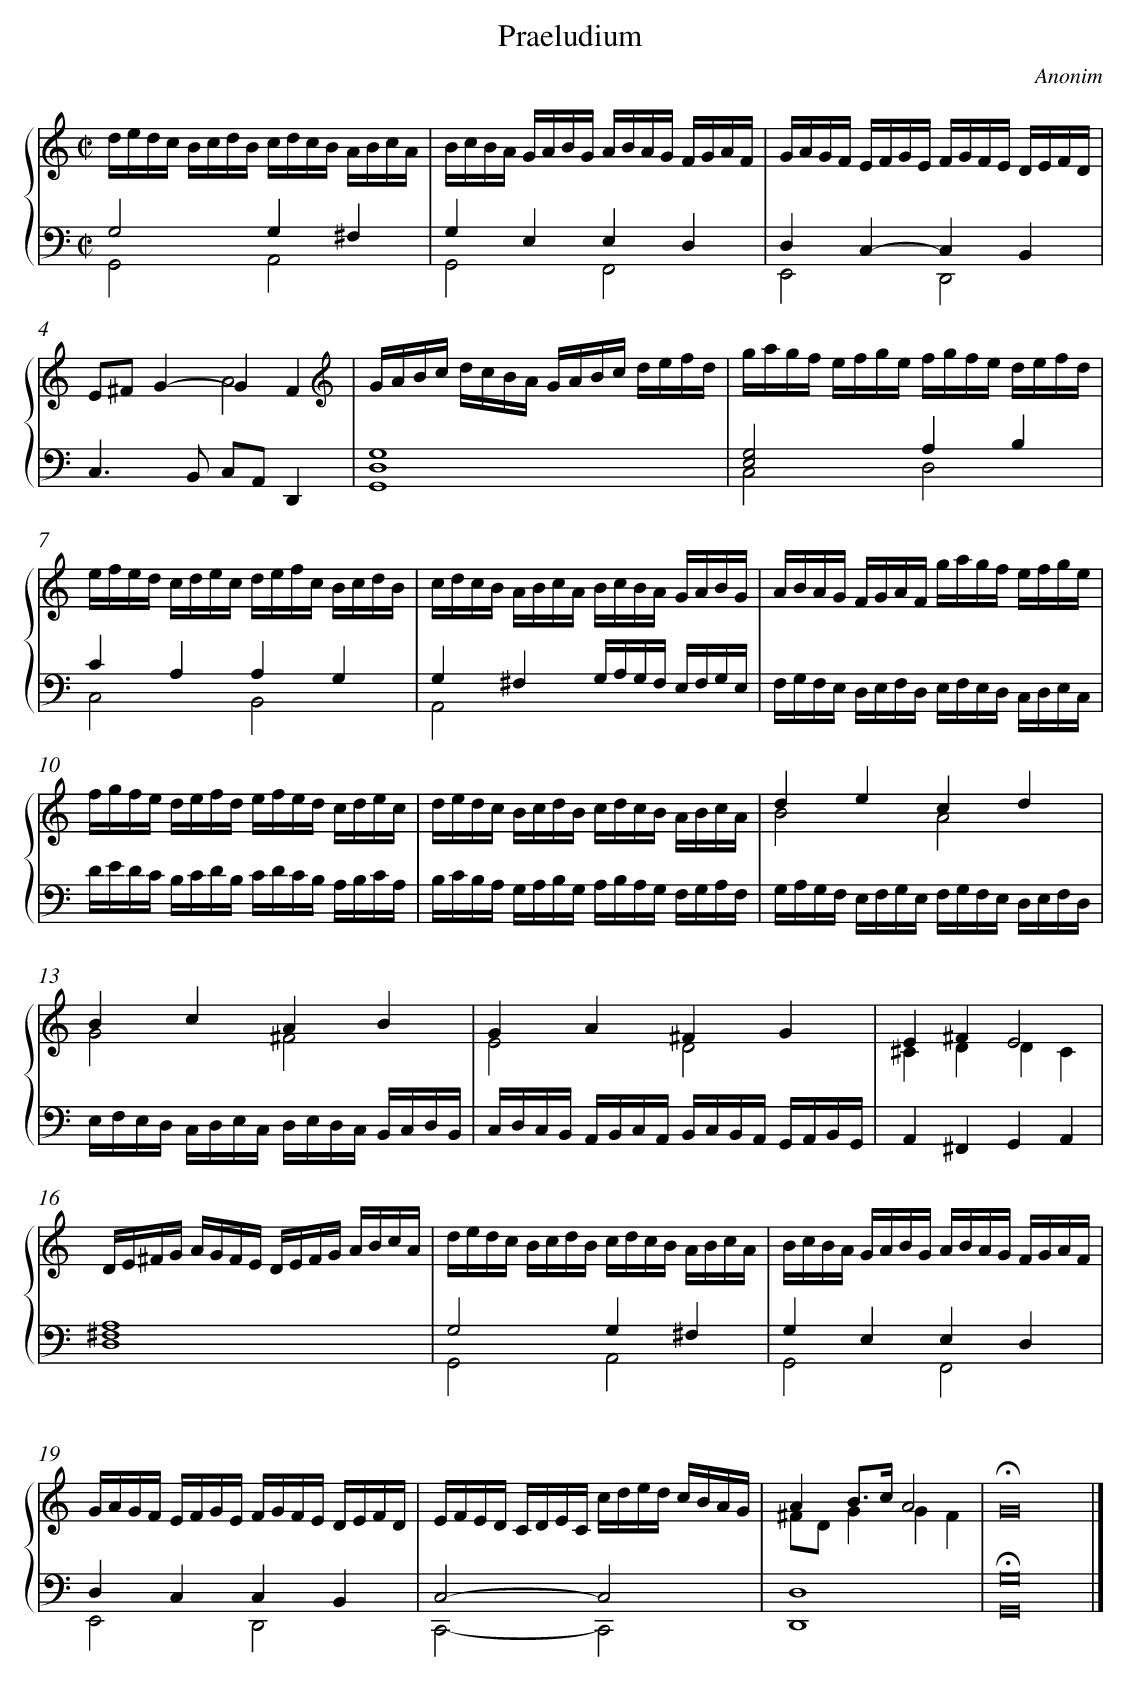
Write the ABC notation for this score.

X:1
T: Praeludium
C: Anonim
L: 1/16
M: C|
%%staves {1 2}
V: 1
V: 2 clef=bass
K: C
[V:1] dedc BcdB cdcB ABcA |
[V:2] G,8G,4^F,4 & G,,8A,,8 |
[V:1] BcBA GABG ABAG FGAF |
[V:2] G,4E,4E,4D,4 & G,,8F,,8 |
[V:1] GAGF EFGE FGFE DEFD |
[V:2] D,4C,4-C,4B,,4 & E,,8D,,8 |
[V:1] E2^F2G4-G4F4 & x8A8 |
[V:2] C,4>B,,4 C,2A,,2D,,4 |
[V:1] [K:clef=treble]GABc dcBA GABc defd |
[V:2] [G,16D,16G,,16] |
[V:1] gagf efge fgfe defd |
[V:2] [G,8E,8]A,4B,4 & C,8D,8 |
[V:1] efed cdec defc BcdB |
[V:2] C4A,4A,4G,4 & C,8B,,8 |
[V:1] cdcB ABcA BcBA GABG |
[V:2] G,4^F,4G,A,G,F, E,F,G,E, & A,,8x8 |
[V:1] ABAG FGAF gagf efge |
[V:2] F,G,F,E, D,E,F,D, E,F,E,D, C,D,E,C, |
[V:1] fgfe defd efed cdec |
[V:2] DEDC B,CDB, CDCB, A,B,CA, |
[V:1] dedc BcdB cdcB ABcA |
[V:2] B,CB,A, G,A,B,G, A,B,A,G, F,G,A,F, |
[V:1] d4e4c4d4 & B8A8 |
[V:2] G,A,G,F, E,F,G,E, F,G,F,E, D,E,F,D, |
[V:1] B4c4A4B4 & G8^F8 |
[V:2] E,F,E,D, C,D,E,C, D,E,D,C, B,,C,D,B,, |
[V:1] G4A4^F4G4 & E8D8 |
[V:2] C,D,C,B,, A,,B,,C,A,, B,,C,B,,A,, G,,A,,B,,G,, |
[V:1] E4^F4E8 & ^C4D4D4C4 |
[V:2] A,,4^F,,4G,,4A,,4 |
[V:1] DE^FG AGFE DEFG ABcA |
[V:2] [A,16^F,16D,16] |
[V:1] dedc BcdB cdcB ABcA |
[V:2] G,8G,4^F,4 & G,,8A,,8 |
[V:1] BcBA GABG ABAG FGAF |
[V:2] G,4E,4E,4D,4 & G,,8F,,8 |
[V:1] GAGF EFGE FGFE DEFD |
[V:2] D,4C,4C,4B,,4 & E,,8D,,8 |
[V:1] EFED CDEC cded cBAG |
[V:2] C,8-C,8 & C,,8-C,,8 |
[V:1] A4B2>c2A8 & ^F2D2G4G4F4 |
[V:2] [D,16D,,16] |
[V:1] !fermata!G32 |]
[V:2] !fermata![G,32G,,32] |]
